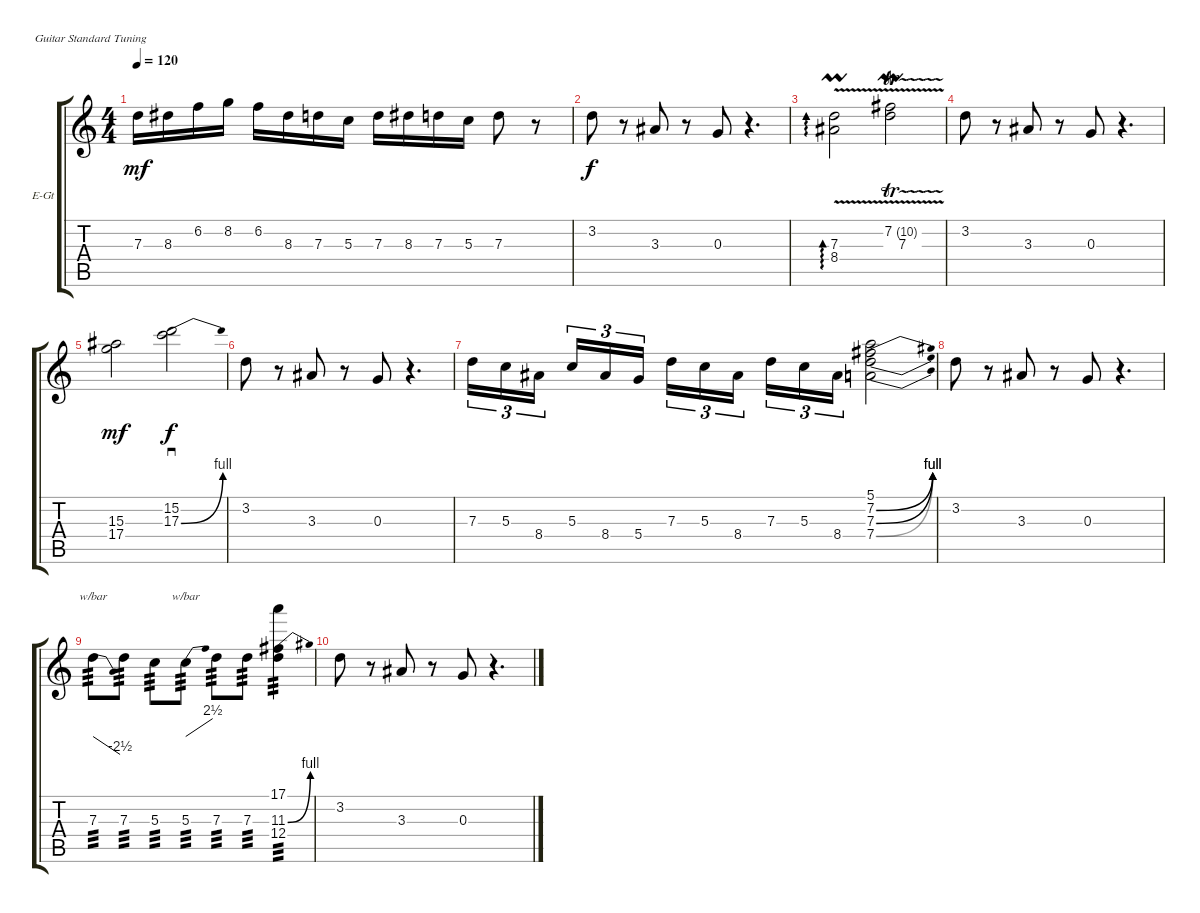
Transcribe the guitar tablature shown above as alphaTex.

\bracketExtendMode groupsimilarinstruments
\firstSystemTrackNameOrientation horizontal
\otherSystemsTrackNameOrientation horizontal
\track ("Electric Guitar 1" "E-Gt") {instrument distortionguitar}
\staff {score tabs}
\tuning (E4 B3 G3 D3 A2 E2)
\ts (4 4)
\tempo 120
\clef g2
\ks c
7.3.16{dy mf} 8.3.16 6.2.16 8.2.16 6.2.16 8.3.16 7.3.16 5.3.16 7.3.16 8.3.16 7.3.16 5.3.16 7.3.8 r.8 |
3.2.8{dy f} r.8 3.3.8 r.8 0.3.8 r.4{d} |
(7.3{umordent} 8.4{v}).2{ad 0} (7.2{tr (10 16)} 7.3{v lmordent}).2 |
3.2.8 r.8 3.3.8 r.8 0.3.8 r.4{d} |
(15.3 17.4).2{dy mf} (15.2 17.3{be (bend 0 0 60 4)}).2{sd dy f} |
3.2.8 r.8 3.3.8 r.8 0.3.8 r.4{d} |
7.3.16{tu (3 2)} 5.3.16{tu (3 2)} 8.4.16{tu (3 2)} 5.3.16{tu (3 2)} 8.4.16{tu (3 2)} 5.4.16{tu (3 2)} 7.3.16{tu (3 2)} 5.3.16{tu (3 2)} 8.4.16{tu (3 2)} 7.3.16{tu (3 2)} 5.3.16{tu (3 2)} 8.4.16{tu (3 2)} (7.3{be (bend 0 0 59.4 4)} 7.2{be (bend 0 0 59.4 4)} 5.1 7.4{be (bend 0 0 60 4)}).2 |
3.2.8 r.8 3.3.8 r.8 0.3.8 r.4{d} |
7.3.8{tbe (dive default 0 0 60 -10) tp 3} 7.3.8{tp 3} 5.3.8{tp 3} 5.3.8{tbe (dive default 0 0 59.4 10) tp 3} 7.3.8{tp 3} 7.3.8{tp 3} (11.3{be (bend 0 0 59.4 4)} 17.1 12.4).4{tp 3} |
3.2.8 r.8 3.3.8 r.8 0.3.8 r.4{d}
